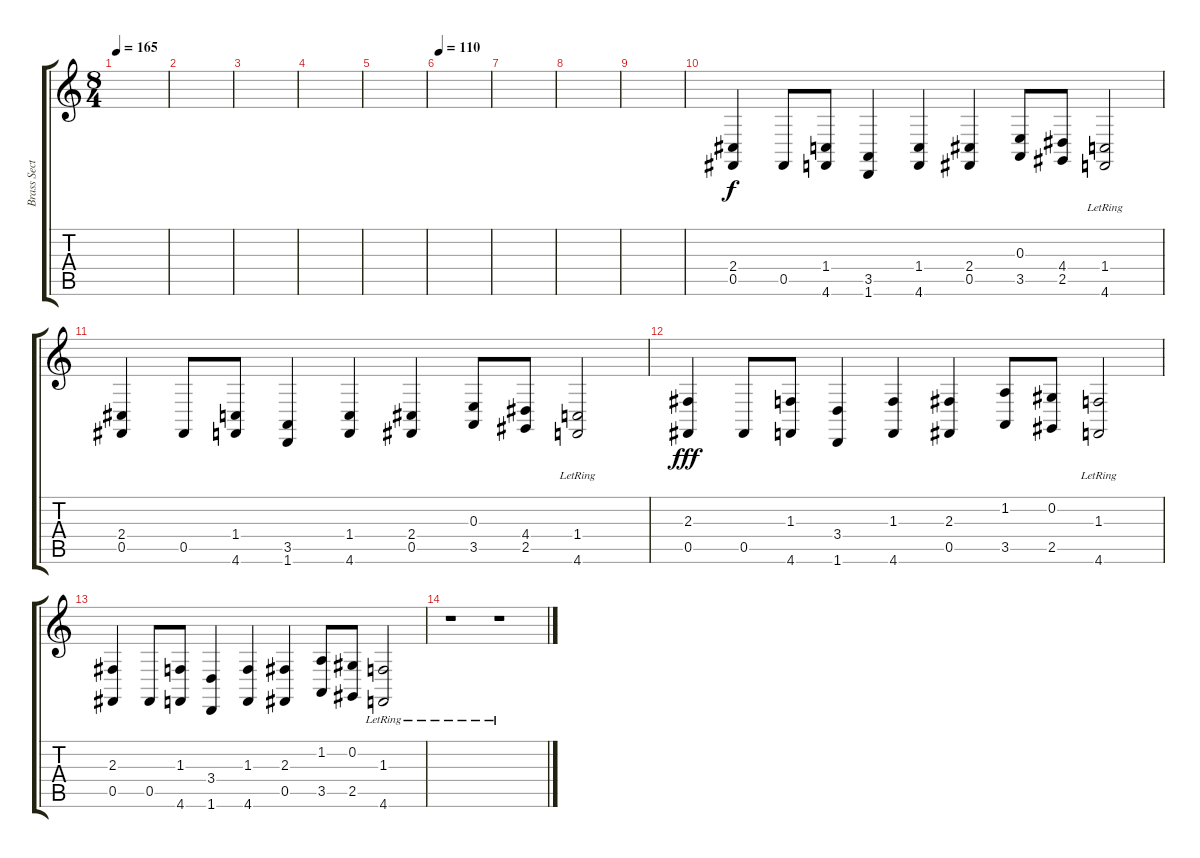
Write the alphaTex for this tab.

\track ("Brass Section" "Brass Sect") {instrument frenchhorn}
\staff {score tabs}
\tuning (Db4 Ab3 E3 B2 Gb2 Db2) {hide}
\ts (8 4)
\tempo 165
\clef g2
\ks c
|
|
|
|
|
\tempo 110
|
|
|
|
(2.4 0.5).4 0.5.8 (1.4 4.6).8 (3.5 1.6).4 (1.4 4.6).4 (2.4 0.5).4 (0.3 3.5).8 (4.4 2.5).8 (1.4{lr} 4.6{lr}).2 |
(2.4 0.5).4 0.5.8 (1.4 4.6).8 (3.5 1.6).4 (1.4 4.6).4 (2.4 0.5).4 (0.3 3.5).8 (4.4 2.5).8 (1.4{lr} 4.6{lr}).2 |
(2.3 0.5).4{dy fff} 0.5.8 (1.3 4.6).8 (3.4 1.6).4 (1.3 4.6).4 (2.3 0.5).4 (1.2 3.5).8 (0.2 2.5).8 (1.3{lr} 4.6{lr}).2 |
(2.3 0.5).4 0.5.8 (1.3 4.6).8 (3.4 1.6).4 (1.3 4.6).4 (2.3 0.5).4 (1.2 3.5).8 (0.2 2.5).8 (1.3{lr} 4.6{lr}).2 |
r.1 r.1
